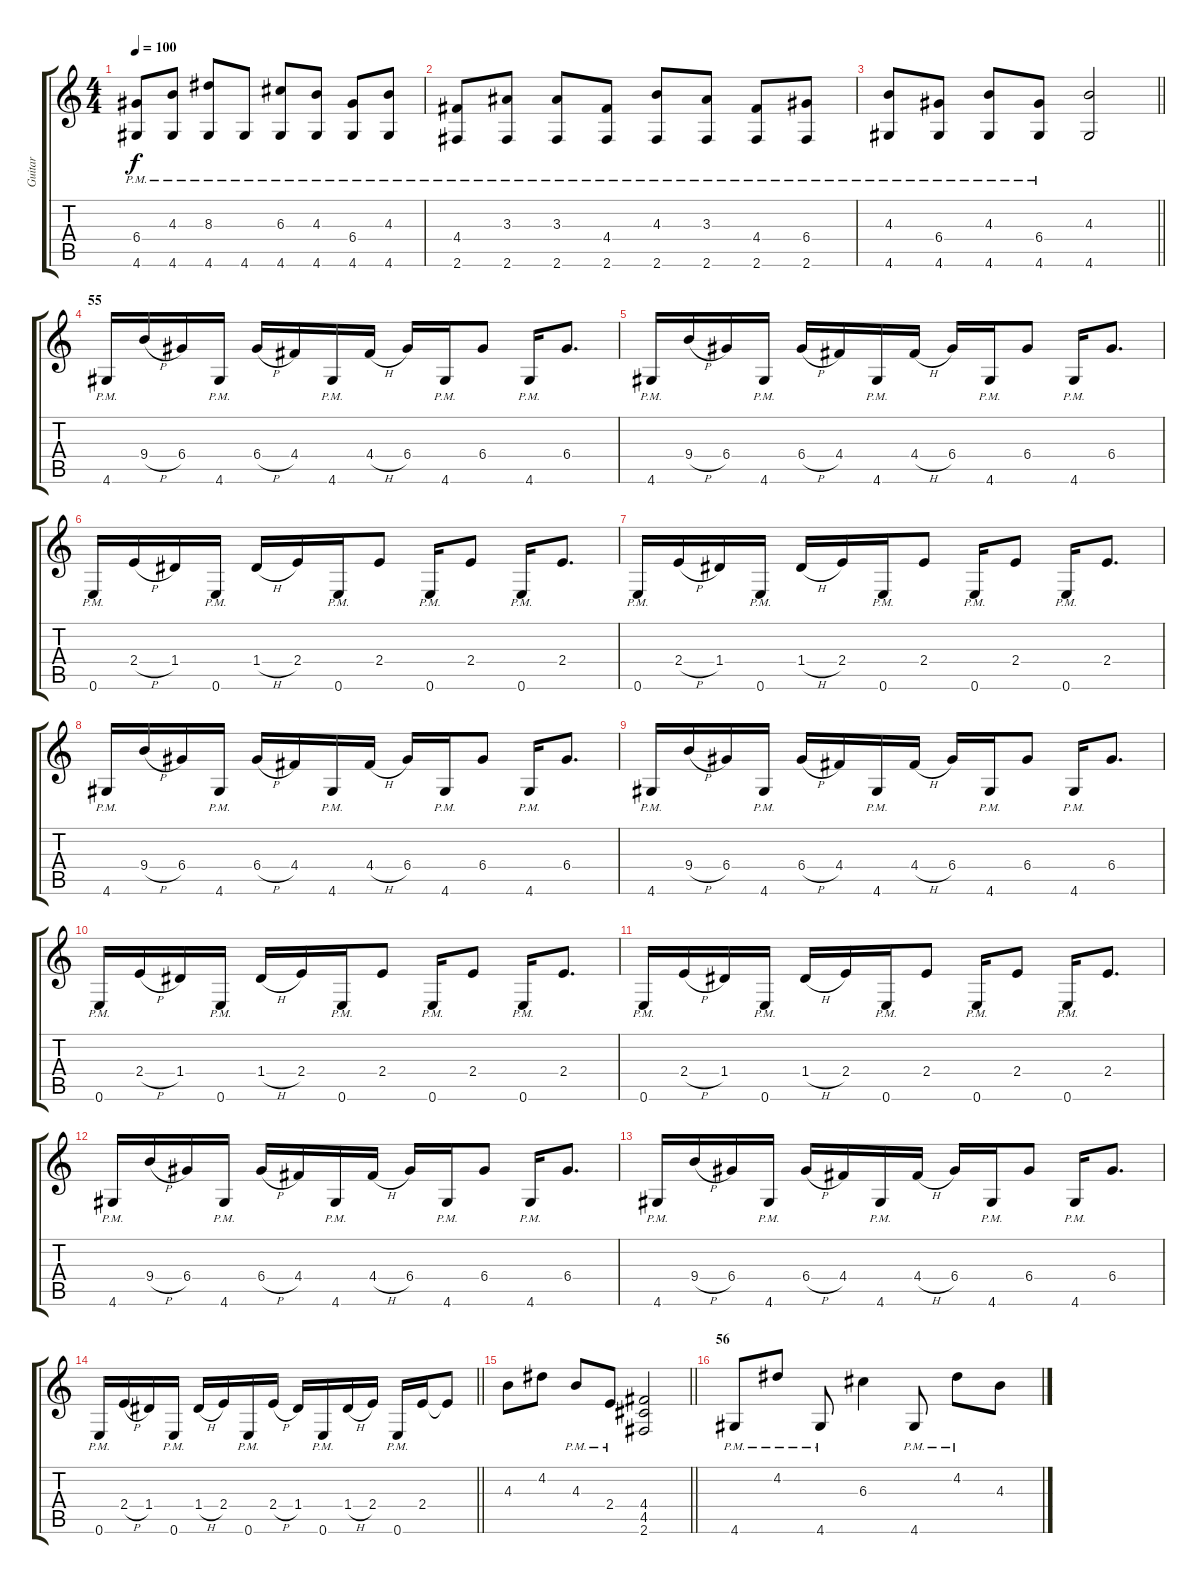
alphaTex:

\track ("Guitar" "Guitar") {instrument distortionguitar}
\staff {score tabs}
\tuning (E4 B3 G3 D3 A2 E2) {hide}
\ts (4 4)
\tempo 100
\clef g2
\ks c
(6.4{pm} 4.6{pm}).8{dy f} (4.3{pm} 4.6{pm}).8 (8.3{pm} 4.6{pm}).8 4.6{pm}.8 (6.3{pm} 4.6{pm}).8 (4.3{pm} 4.6{pm}).8 (6.4{pm} 4.6{pm}).8 (4.3{pm} 4.6{pm}).8 |
(4.4{pm} 2.6{pm}).8 (3.3{pm} 2.6{pm}).8 (3.3{pm} 2.6{pm}).8 (4.4{pm} 2.6{pm}).8 (4.3{pm} 2.6{pm}).8 (3.3{pm} 2.6{pm}).8 (4.4{pm} 2.6{pm}).8 (6.4{pm} 2.6{pm}).8 |
\barLineRight lightlight
(4.3{pm} 4.6{pm}).8 (6.4{pm} 4.6{pm}).8 (4.3{pm} 4.6{pm}).8 (6.4{pm} 4.6{pm}).8 (4.3 4.6).2 |
\section ("" "55")
4.6{pm}.16 9.4{h}.16 6.4.16 4.6{pm}.16 6.4{h}.16 4.4.16 4.6{pm}.16 4.4{h}.16 6.4.16 4.6{pm}.16 6.4.8 4.6{pm}.16 6.4.8{d} |
4.6{pm}.16 9.4{h}.16 6.4.16 4.6{pm}.16 6.4{h}.16 4.4.16 4.6{pm}.16 4.4{h}.16 6.4.16 4.6{pm}.16 6.4.8 4.6{pm}.16 6.4.8{d} |
0.6{pm}.16 2.4{h}.16 1.4.16 0.6{pm}.16 1.4{h}.16 2.4.16 0.6{pm}.16 2.4.8 0.6{pm}.16 2.4.8 0.6{pm}.16 2.4.8{d} |
0.6{pm}.16 2.4{h}.16 1.4.16 0.6{pm}.16 1.4{h}.16 2.4.16 0.6{pm}.16 2.4.8 0.6{pm}.16 2.4.8 0.6{pm}.16 2.4.8{d} |
4.6{pm}.16 9.4{h}.16 6.4.16 4.6{pm}.16 6.4{h}.16 4.4.16 4.6{pm}.16 4.4{h}.16 6.4.16 4.6{pm}.16 6.4.8 4.6{pm}.16 6.4.8{d} |
4.6{pm}.16 9.4{h}.16 6.4.16 4.6{pm}.16 6.4{h}.16 4.4.16 4.6{pm}.16 4.4{h}.16 6.4.16 4.6{pm}.16 6.4.8 4.6{pm}.16 6.4.8{d} |
0.6{pm}.16 2.4{h}.16 1.4.16 0.6{pm}.16 1.4{h}.16 2.4.16 0.6{pm}.16 2.4.8 0.6{pm}.16 2.4.8 0.6{pm}.16 2.4.8{d} |
0.6{pm}.16 2.4{h}.16 1.4.16 0.6{pm}.16 1.4{h}.16 2.4.16 0.6{pm}.16 2.4.8 0.6{pm}.16 2.4.8 0.6{pm}.16 2.4.8{d} |
4.6{pm}.16 9.4{h}.16 6.4.16 4.6{pm}.16 6.4{h}.16 4.4.16 4.6{pm}.16 4.4{h}.16 6.4.16 4.6{pm}.16 6.4.8 4.6{pm}.16 6.4.8{d} |
4.6{pm}.16 9.4{h}.16 6.4.16 4.6{pm}.16 6.4{h}.16 4.4.16 4.6{pm}.16 4.4{h}.16 6.4.16 4.6{pm}.16 6.4.8 4.6{pm}.16 6.4.8{d} |
\barLineRight lightlight
0.6{pm}.16 2.4{h}.16 1.4.16 0.6{pm}.16 1.4{h}.16 2.4.16 0.6{pm}.16 2.4{h}.16 1.4.16 0.6{pm}.16 1.4{h}.16 2.4.16 0.6{pm}.16 2.4.16 2.4{t}.8 |
\section ("" "")
\barLineRight lightlight
4.3.8 4.2.8 4.3{pm}.8 2.4{pm}.8 (4.4 4.5 2.6).2 |
\section ("" "56")
4.6{pm}.8 4.2{pm}.8 4.6{pm}.8 6.3.4 4.6{pm}.8 4.2{pm}.8 4.3.8
